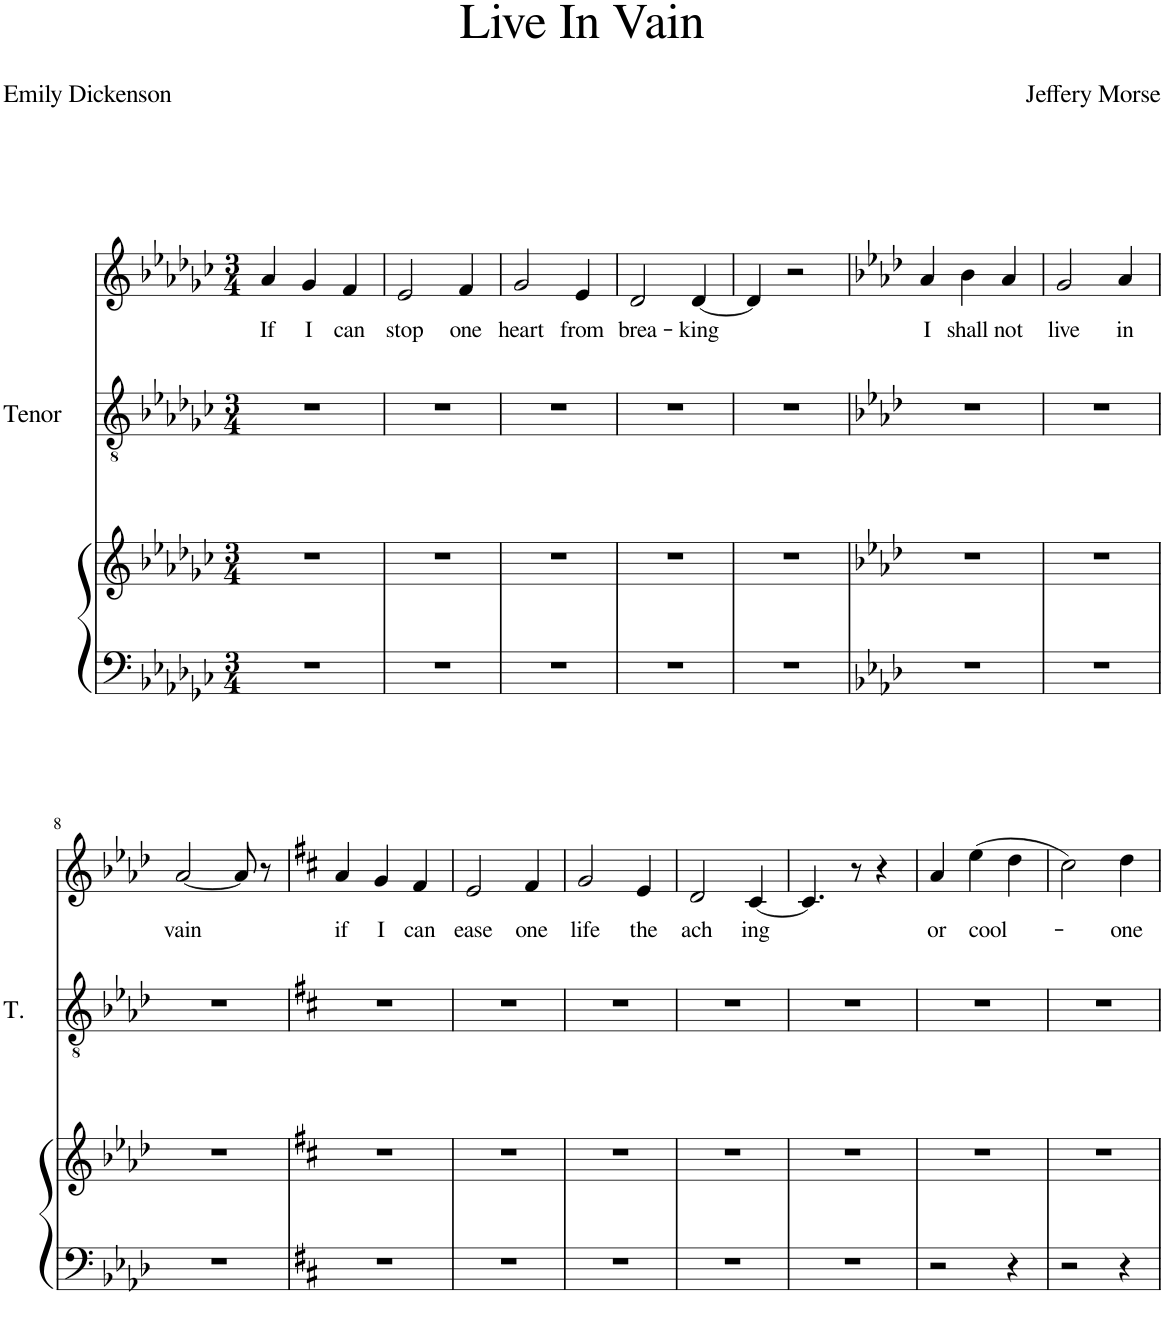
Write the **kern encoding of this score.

**kern	**kern	**kern	**kern	**text
*part3	*part3	*part2	*part1	*part1
*staff4	*staff3	*staff2	*staff1	*staff1
*I"Piano	*	*I"Tenor	*I"Saprano	*
*I'Pno	*	*I'T.	*	*
*clefF4	*clefG2	*clefGv2	*clefG2	*
*k[b-e-a-d-g-c-]	*k[b-e-a-d-g-c-]	*k[b-e-a-d-g-c-]	*k[b-e-a-d-g-c-]	*
*M3/4	*M3/4	*M3/4	*M3/4	*
=1	=1	=1	=1	=1
!	!	!	!	!LO:LY:b
2.r	2.r	2.r	4a-/	If
!	!	!	!	!LO:LY:b
.	.	.	4g-/	I
!	!	!	!	!LO:LY:b
.	.	.	4f/	can
=2	=2	=2	=2	=2
!	!	!	!	!LO:LY:b
2.r	2.r	2.r	2e-/	stop
!	!	!	!	!LO:LY:b
.	.	.	4f/	one
=3	=3	=3	=3	=3
!	!	!	!	!LO:LY:b
2.r	2.r	2.r	2g-/	heart
!	!	!	!	!LO:LY:b
.	.	.	4e-/	from
=4	=4	=4	=4	=4
!	!	!	!	!LO:LY:b
2.r	2.r	2.r	2d-/	brea-
!	!	!	!	!LO:LY:b
.	.	.	[4d-/	-king
=5	=5	=5	=5	=5
2.r	2.r	2.r	4d-/]	.
.	.	.	2r	.
=6	=6	=6	=6	=6
*k[b-e-a-d-]	*k[b-e-a-d-]	*k[b-e-a-d-]	*k[b-e-a-d-]	*
!	!	!	!	!LO:LY:b
2.r	2.r	2.r	4a-/	I
!	!	!	!	!LO:LY:b
.	.	.	4b-\	shall
!	!	!	!	!LO:LY:b
.	.	.	4a-/	not
=7	=7	=7	=7	=7
!	!	!	!	!LO:LY:b
2.r	2.r	2.r	2g/	live
!	!	!	!	!LO:LY:b
.	.	.	4a-/	in
!!LO:LB:g=z
=8	=8	=8	=8	=8
!	!	!	!	!LO:LY:b
2.r	2.r	2.r	[2a-/	vain
.	.	.	8a-/]	.
.	.	.	8r	.
=9	=9	=9	=9	=9
*k[f#c#]	*k[f#c#]	*k[f#c#]	*k[f#c#]	*
!	!	!	!	!LO:LY:b
2.r	2.r	2.r	4a/	if
!	!	!	!	!LO:LY:b
.	.	.	4g/	I
!	!	!	!	!LO:LY:b
.	.	.	4f#/	can
=10	=10	=10	=10	=10
!	!	!	!	!LO:LY:b
2.r	2.r	2.r	2e/	ease
!	!	!	!	!LO:LY:b
.	.	.	4f#/	one
=11	=11	=11	=11	=11
!	!	!	!	!LO:LY:b
2.r	2.r	2.r	2g/	life
!	!	!	!	!LO:LY:b
.	.	.	4e/	the
=12	=12	=12	=12	=12
!	!	!	!	!LO:LY:b
2.r	2.r	2.r	2d/	ach
!	!	!	!	!LO:LY:b
.	.	.	[4c#/	ing
=13	=13	=13	=13	=13
2.r	2.r	2.r	4.c#/]	.
.	.	.	8r	.
.	.	.	4r	.
=14	=14	=14	=14	=14
!	!	!	!	!LO:LY:b
2r	2.r	2.r	4a/	or
!	!	!	!	!LO:LY:b
.	.	.	(4ee\	cool-
4r	.	.	4dd\	.
=15	=15	=15	=15	=15
2r	2.r	2.r	2cc#\)	.
!	!	!	!	!LO:LY:b
4r	.	.	4dd\	one
=	=	=	=	=
*-	*-	*-	*-	*-
